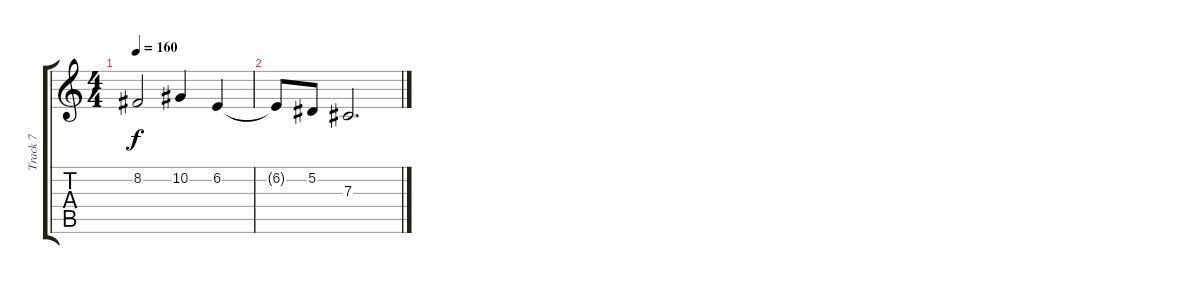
\track ("Track 7" "Track 7") {instrument flute}
\staff {score tabs}
\tuning (Eb4 Bb3 Gb3 Db3 Ab2 Db2) {hide}
\ts (4 4)
\tempo 160
\clef g2
\ks c
8.2{t}.2{dy f} 10.2.4 6.2.4 |
6.2{t}.8 5.2.8 7.3.2{d}
